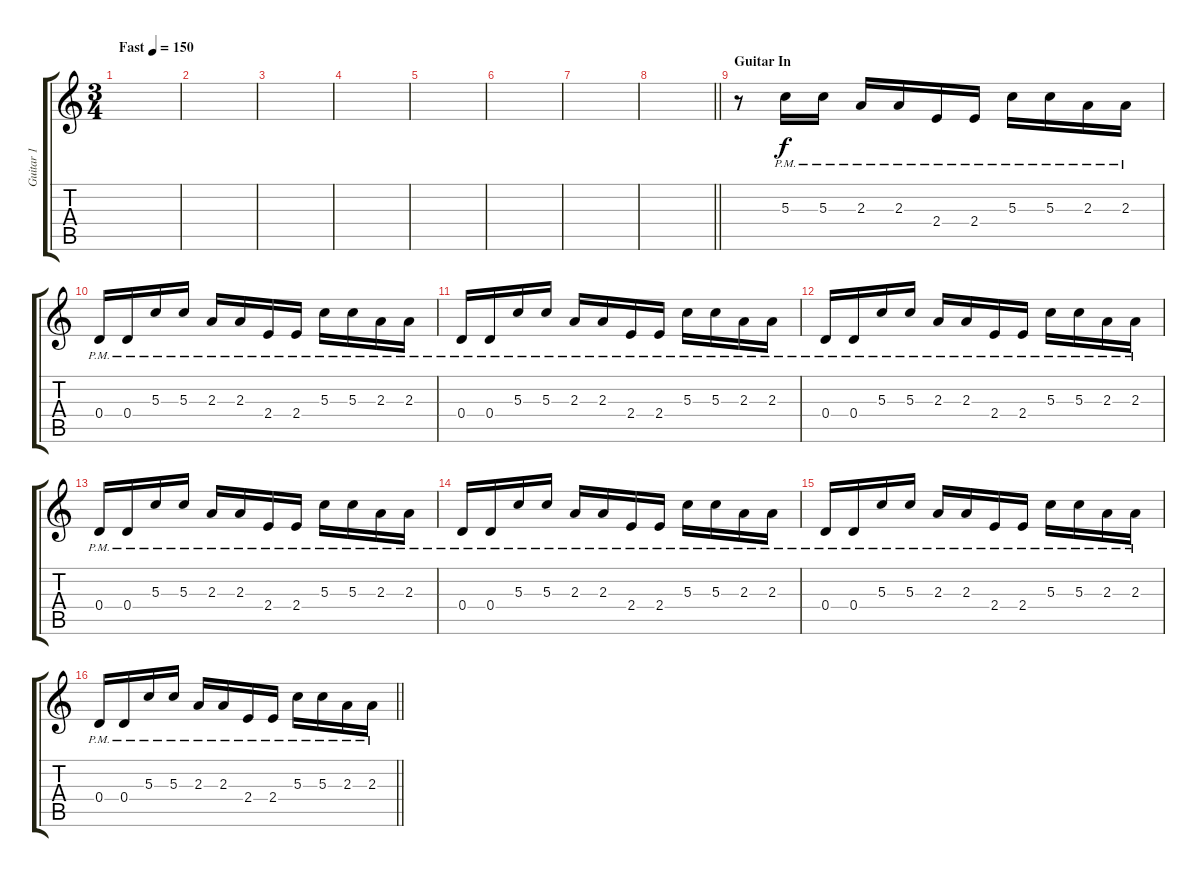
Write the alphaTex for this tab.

\track ("Guitar 1" "Guitar 1") {instrument distortionguitar}
\staff {score tabs}
\tuning (E4 B3 G3 D3 A2 E2) {hide}
\ts (3 4)
\tempo (150 "Fast")
\clef g2
\ks c
|
|
|
|
|
|
|
\barLineRight lightlight
|
\section ("" "Guitar In")
r.8 5.3{pm}.16 5.3{pm}.16 2.3{pm}.16 2.3{pm}.16 2.4{pm}.16 2.4{pm}.16 5.3{pm}.16 5.3{pm}.16 2.3{pm}.16 2.3{pm}.16 |
0.4{pm}.16 0.4{pm}.16 5.3{pm}.16 5.3{pm}.16 2.3{pm}.16 2.3{pm}.16 2.4{pm}.16 2.4{pm}.16 5.3{pm}.16 5.3{pm}.16 2.3{pm}.16 2.3{pm}.16 |
0.4{pm}.16 0.4{pm}.16 5.3{pm}.16 5.3{pm}.16 2.3{pm}.16 2.3{pm}.16 2.4{pm}.16 2.4{pm}.16 5.3{pm}.16 5.3{pm}.16 2.3{pm}.16 2.3{pm}.16 |
0.4{pm}.16 0.4{pm}.16 5.3{pm}.16 5.3{pm}.16 2.3{pm}.16 2.3{pm}.16 2.4{pm}.16 2.4{pm}.16 5.3{pm}.16 5.3{pm}.16 2.3{pm}.16 2.3{pm}.16 |
0.4{pm}.16 0.4{pm}.16 5.3{pm}.16 5.3{pm}.16 2.3{pm}.16 2.3{pm}.16 2.4{pm}.16 2.4{pm}.16 5.3{pm}.16 5.3{pm}.16 2.3{pm}.16 2.3{pm}.16 |
0.4{pm}.16 0.4{pm}.16 5.3{pm}.16 5.3{pm}.16 2.3{pm}.16 2.3{pm}.16 2.4{pm}.16 2.4{pm}.16 5.3{pm}.16 5.3{pm}.16 2.3{pm}.16 2.3{pm}.16 |
0.4{pm}.16 0.4{pm}.16 5.3{pm}.16 5.3{pm}.16 2.3{pm}.16 2.3{pm}.16 2.4{pm}.16 2.4{pm}.16 5.3{pm}.16 5.3{pm}.16 2.3{pm}.16 2.3{pm}.16 |
\barLineRight lightlight
0.4{pm}.16 0.4{pm}.16 5.3{pm}.16 5.3{pm}.16 2.3{pm}.16 2.3{pm}.16 2.4{pm}.16 2.4{pm}.16 5.3{pm}.16 5.3{pm}.16 2.3{pm}.16 2.3{pm}.16
